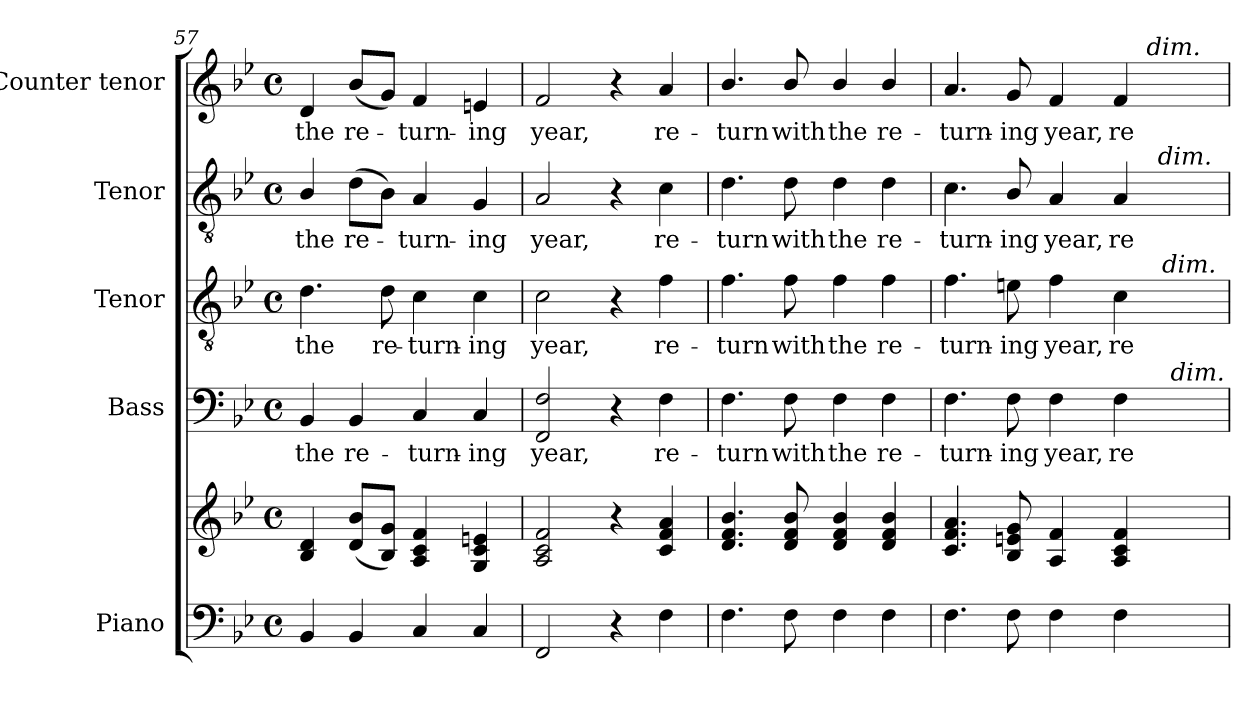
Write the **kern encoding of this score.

**kern	**kern	**kern	**text	**kern	**text	**kern	**text	**kern	**text
*part5	*part5	*part4	*part4	*part3	*part3	*part2	*part2	*part1	*part1
*staff6	*staff5	*staff4	*staff4	*staff3	*staff3	*staff2	*staff2	*staff1	*staff1
*I"Piano	*	*I"Bass	*	*I"Tenor	*	*I"Tenor	*	*I"Counter tenor	*
*I'Pno.	*	*I'B.	*	*I'T.	*	*I'T.	*	*	*
*clefF4	*clefG2	*clefF4	*	*clefGv2	*	*clefGv2	*	*clefG2	*
*	*	*	*	*ITrd7c12	*	*ITrd7c12	*	*	*
*k[b-e-]	*k[b-e-]	*k[b-e-]	*	*k[b-e-]	*	*k[b-e-]	*	*k[b-e-]	*
*B-:	*B-:	*B-:	*	*B-:	*	*B-:	*	*B-:	*
*M4/4	*M4/4	*M4/4	*	*M4/4	*	*M4/4	*	*M4/4	*
*met(c)	*met(c)	*met(c)	*	*met(c)	*	*met(c)	*	*met(c)	*
=57	=57	=57	=57	=57	=57	=57	=57	=57	=57
!	!	!	!LO:LY:b:color=#000000	!	!	!	!	!	!
!	!	!	!	!	!LO:LY:b:color=#000000	!	!	!	!
!	!	!	!	!	!	!	!LO:LY:b:color=#000000	!	!
!	!	!	!	!	!	!	!	!	!LO:LY:b:color=#000000
4BB-i/	4B-i/ 4di	4BB-i/	the	4.Di\	the	4BB-i/	the	4di/	the
!	!	!	!LO:LY:b:color=#000000	!	!	!	!	!	!
!	!	!	!	!	!	!	!LO:LY:b:color=#000000	!	!
!	!	!	!	!	!	!	!	!	!LO:LY:b:color=#000000
4BB-i/	(8di/ 8b-iL	4BB-i/	re-	.	.	(8Di\L	re-	(8b-i/L	re-
!	!	!	!	!	!LO:LY:b:color=#000000	!	!	!	!
.	8B-i/ 8giJ)	.	.	8Di\	re-	8BB-i\J)	.	8gi/J)	.
!	!	!	!LO:LY:b:color=#000000	!	!	!	!	!	!
!	!	!	!	!	!LO:LY:b:color=#000000	!	!	!	!
!	!	!	!	!	!	!	!LO:LY:b:color=#000000	!	!
!	!	!	!	!	!	!	!	!	!LO:LY:b:color=#000000
4Ci/	4Ai/ 4ci 4fi	4Ci/	-turn-	4Ci\	-turn-	4AAi/	-turn-	4fi/	-turn-
!	!	!	!LO:LY:b:color=#000000	!	!	!	!	!	!
!	!	!	!	!	!LO:LY:b:color=#000000	!	!	!	!
!	!	!	!	!	!	!	!LO:LY:b:color=#000000	!	!
!	!	!	!	!	!	!	!	!	!LO:LY:b:color=#000000
4Ci/	4Gi/ 4ci 4eni	4Ci/	-ing	4Ci\	-ing	4GGi/	-ing	4eni/	-ing
!!LO:LB:g=z
=58	=58	=58	=58	=58	=58	=58	=58	=58	=58
!	!	!	!LO:LY:b:color=#000000	!	!	!	!	!	!
!	!	!	!	!	!LO:LY:b:color=#000000	!	!	!	!
!	!	!	!	!	!	!	!LO:LY:b:color=#000000	!	!
!	!	!	!	!	!	!	!	!	!LO:LY:b:color=#000000
2FFi/	2Ai/ 2ci 2fi	2FFi/ 2Fi	year,	2Ci\	year,	2AAi/	year,	2fi/	year,
4r	4r	4r	.	4r	.	4r	.	4r	.
!	!	!	!LO:LY:b:color=#000000	!	!	!	!	!	!
!	!	!	!	!	!LO:LY:b:color=#000000	!	!	!	!
!	!	!	!	!	!	!	!LO:LY:b:color=#000000	!	!
!	!	!	!	!	!	!	!	!	!LO:LY:b:color=#000000
4Fi\	4ci/ 4fi 4ai	4Fi\	re-	4Fi\	re-	4Ci\	re-	4ai/	re-
=59	=59	=59	=59	=59	=59	=59	=59	=59	=59
!	!	!	!LO:LY:b:color=#000000	!	!	!	!	!	!
!	!	!	!	!	!LO:LY:b:color=#000000	!	!	!	!
!	!	!	!	!	!	!	!LO:LY:b:color=#000000	!	!
!	!	!	!	!	!	!	!	!	!LO:LY:b:color=#000000
4.Fi\	4.di/ 4.fi 4.b-i	4.Fi\	-turn	4.Fi\	-turn	4.Di\	-turn	4.b-i/	-turn
!	!	!	!LO:LY:b:color=#000000	!	!	!	!	!	!
!	!	!	!	!	!LO:LY:b:color=#000000	!	!	!	!
!	!	!	!	!	!	!	!LO:LY:b:color=#000000	!	!
!	!	!	!	!	!	!	!	!	!LO:LY:b:color=#000000
8Fi\	8di/ 8fi 8b-i	8Fi\	with	8Fi\	with	8Di\	with	8b-i/	with
!	!	!	!LO:LY:b:color=#000000	!	!	!	!	!	!
!	!	!	!	!	!LO:LY:b:color=#000000	!	!	!	!
!	!	!	!	!	!	!	!LO:LY:b:color=#000000	!	!
!	!	!	!	!	!	!	!	!	!LO:LY:b:color=#000000
4Fi\	4di/ 4fi 4b-i	4Fi\	the	4Fi\	the	4Di\	the	4b-i/	the
!	!	!	!LO:LY:b:color=#000000	!	!	!	!	!	!
!	!	!	!	!	!LO:LY:b:color=#000000	!	!	!	!
!	!	!	!	!	!	!	!LO:LY:b:color=#000000	!	!
!	!	!	!	!	!	!	!	!	!LO:LY:b:color=#000000
4Fi\	4di/ 4fi 4b-i	4Fi\	re-	4Fi\	re-	4Di\	re-	4b-i/	re-
=60	=60	=60	=60	=60	=60	=60	=60	=60	=60
!	!	!	!LO:LY:b:color=#000000	!	!	!	!	!	!
!	!	!	!	!	!LO:LY:b:color=#000000	!	!	!	!
!	!	!	!	!	!	!	!LO:LY:b:color=#000000	!	!
!	!	!	!	!	!	!	!	!	!LO:LY:b:color=#000000
*	*	*^	*	*^	*	*^	*	*^	*
4.Fi\	4.ci/ 4.fi 4.ai	4.Fi\	2ryy	-turn-	4.Fi\	2ryy	-turn-	4.Ci\	2ryy	-turn-	4.ai/	2ryy	-turn-
!	!	!	!	!LO:LY:b:color=#000000	!	!	!	!	!	!	!	!	!
!	!	!	!	!	!	!	!LO:LY:b:color=#000000	!	!	!	!	!	!
!	!	!	!	!	!	!	!	!	!	!LO:LY:b:color=#000000	!	!	!
!	!	!	!	!	!	!	!	!	!	!	!	!	!LO:LY:b:color=#000000
8Fi\	8B-i/ 8eni 8gi	8Fi\	.	-ing	8Eni\	.	-ing	8BB-i/	.	-ing	8gi/	.	-ing
!	!	!	!	!LO:LY:b:color=#000000	!	!	!	!	!	!	!	!	!
!	!	!	!	!	!	!	!LO:LY:b:color=#000000	!	!	!	!	!	!
!	!	!	!	!	!	!	!	!	!	!LO:LY:b:color=#000000	!	!	!
!	!	!	!	!	!	!	!	!	!	!	!	!	!LO:LY:b:color=#000000
4Fi\	4Ai/ 4fi	4Fi\	4ryy	year,	4Fi\	4ryy	year,	4AAi/	4ryy	year,	4fi/	4ryy	year,
!	!	!	!	!LO:LY:b:color=#000000	!	!	!	!	!	!	!	!	!
!	!	!	!	!	!	!	!LO:LY:b:color=#000000	!	!	!	!	!	!
!	!	!	!	!	!	!	!	!	!	!LO:LY:b:color=#000000	!	!	!
!	!	!	!	!	!	!	!	!	!	!	!	!	!LO:LY:b:color=#000000
4Fi\	4Ai/ 4ci 4fi	4Fi\	16ryy	re-	4Ci\	16ryy	re-	4AAi/	16ryy	re-	4fi/	16ryy	re-
.	.	.	32ryy	.	.	32ryy	.	.	32ryy	.	.	64ryy	.
.	.	.	.	.	.	.	.	.	.	.	.	512ryy	.
!	!	!	!	!	!	!	!	!	!	!	!	!LO:TX:a:i:t=dim.	!
.	.	.	.	.	.	.	.	.	.	.	.	8ryy	.
.	.	.	64ryy	.	.	128ryy	.	.	512.ryy	.	.	.	.
!	!	!	!	!	!	!	!	!	!LO:TX:a:i:t=dim.	!	!	!	!
.	.	.	.	.	.	.	.	.	8ryy	.	.	.	.
!	!	!	!	!	!	!LO:TX:a:i:t=dim.	!	!	!	!	!	!	!
.	.	.	.	.	.	8ryy	.	.	.	.	.	.	.
.	.	.	512.ryy	.	.	.	.	.	.	.	.	.	.
!	!	!	!LO:TX:a:i:t=dim.	!	!	!	!	!	!	!	!	!	!
.	.	.	8ryy	.	.	.	.	.	.	.	.	.	.
.	.	.	.	.	.	.	.	.	.	.	.	32ryy	.
.	.	.	.	.	.	.	.	.	64ryy	.	.	.	.
.	.	.	.	.	.	64.ryy	.	.	.	.	.	.	.
.	.	.	.	.	.	.	.	.	.	.	.	128..ryy	.
.	.	.	128ryy	.	.	.	.	.	128ryy	.	.	.	.
.	.	.	256ryy	.	.	.	.	.	256ryy	.	.	.	.
.	.	.	1024ryy	.	.	.	.	.	1024ryy	.	.	.	.
*	*	*v	*v	*	*	*	*	*v	*v	*	*v	*v	*
*	*	*	*	*v	*v	*	*	*	*	*
=	=	=	=	=	=	=	=	=	=
*-	*-	*-	*-	*-	*-	*-	*-	*-	*-
